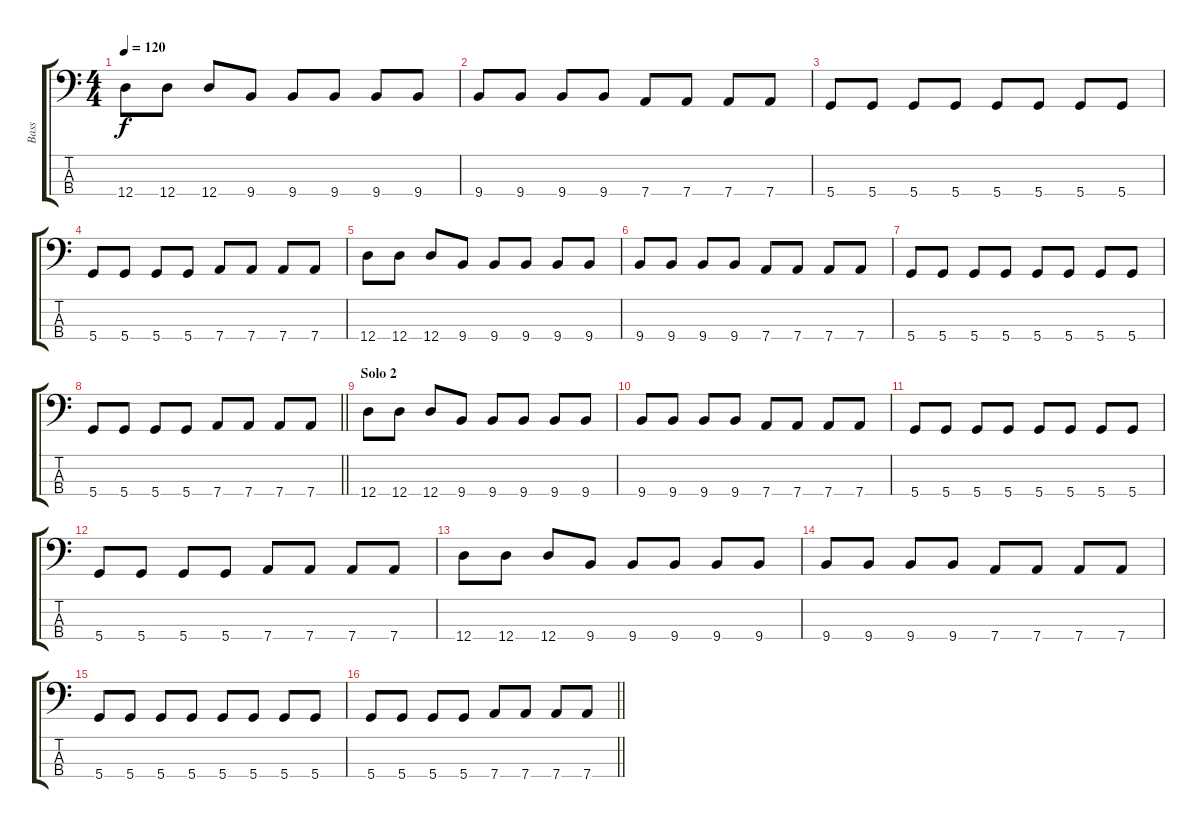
\track ("Bass" "Bass") {instrument electricbasspick}
\staff {score tabs}
\tuning (G2 D2 A1 D1) {hide}
\ts (4 4)
\tempo 120
\clef f4
\ks c
12.4.8{dy f} 12.4.8 12.4.8 9.4.8 9.4.8 9.4.8 9.4.8 9.4.8 |
9.4.8 9.4.8 9.4.8 9.4.8 7.4.8 7.4.8 7.4.8 7.4.8 |
5.4.8 5.4.8 5.4.8 5.4.8 5.4.8 5.4.8 5.4.8 5.4.8 |
5.4.8 5.4.8 5.4.8 5.4.8 7.4.8 7.4.8 7.4.8 7.4.8 |
12.4.8 12.4.8 12.4.8 9.4.8 9.4.8 9.4.8 9.4.8 9.4.8 |
9.4.8 9.4.8 9.4.8 9.4.8 7.4.8 7.4.8 7.4.8 7.4.8 |
5.4.8 5.4.8 5.4.8 5.4.8 5.4.8 5.4.8 5.4.8 5.4.8 |
\barLineRight lightlight
5.4.8 5.4.8 5.4.8 5.4.8 7.4.8 7.4.8 7.4.8 7.4.8 |
\section ("" "Solo 2")
12.4.8 12.4.8 12.4.8 9.4.8 9.4.8 9.4.8 9.4.8 9.4.8 |
9.4.8 9.4.8 9.4.8 9.4.8 7.4.8 7.4.8 7.4.8 7.4.8 |
5.4.8 5.4.8 5.4.8 5.4.8 5.4.8 5.4.8 5.4.8 5.4.8 |
5.4.8 5.4.8 5.4.8 5.4.8 7.4.8 7.4.8 7.4.8 7.4.8 |
12.4.8 12.4.8 12.4.8 9.4.8 9.4.8 9.4.8 9.4.8 9.4.8 |
9.4.8 9.4.8 9.4.8 9.4.8 7.4.8 7.4.8 7.4.8 7.4.8 |
5.4.8 5.4.8 5.4.8 5.4.8 5.4.8 5.4.8 5.4.8 5.4.8 |
\barLineRight lightlight
5.4.8 5.4.8 5.4.8 5.4.8 7.4.8 7.4.8 7.4.8 7.4.8
